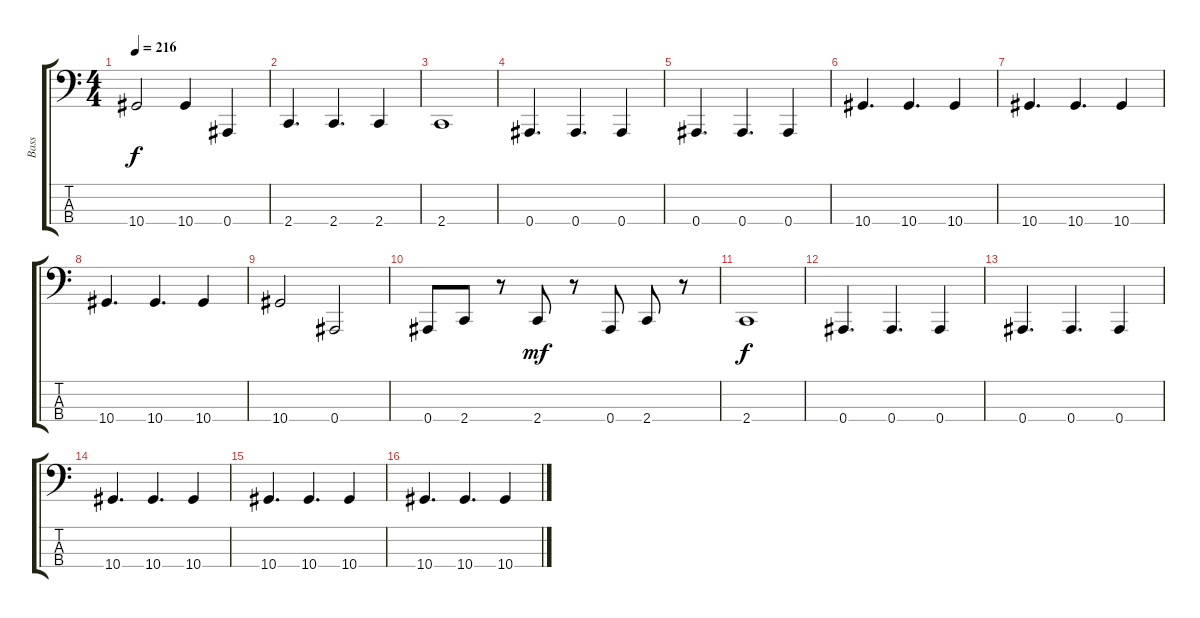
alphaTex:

\track ("Bass" "Bass") {instrument electricbassfinger}
\staff {score tabs}
\tuning (Eb2 Bb1 F1 Bb0) {hide}
\ts (4 4)
\tempo 216
\clef f4
\ks c
10.4.2{dy f} 10.4.4 0.4.4 |
2.4.4{d} 2.4.4{d} 2.4.4 |
2.4.1 |
0.4.4{d} 0.4.4{d} 0.4.4 |
0.4.4{d} 0.4.4{d} 0.4.4 |
10.4.4{d} 10.4.4{d} 10.4.4 |
10.4.4{d} 10.4.4{d} 10.4.4 |
10.4.4{d} 10.4.4{d} 10.4.4 |
10.4.2 0.4.2 |
0.4.8 2.4.8 r.8 2.4.8{dy mf} r.8 0.4.8 2.4.8 r.8 |
2.4.1{dy f} |
0.4.4{d} 0.4.4{d} 0.4.4 |
0.4.4{d} 0.4.4{d} 0.4.4 |
10.4.4{d} 10.4.4{d} 10.4.4 |
10.4.4{d} 10.4.4{d} 10.4.4 |
10.4.4{d} 10.4.4{d} 10.4.4
